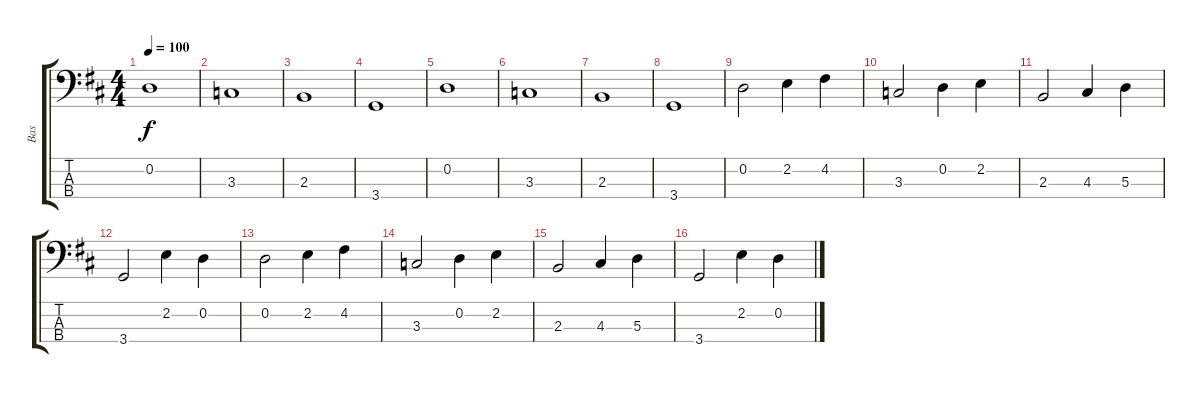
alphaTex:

\track ("Bas" "Bas") {instrument acousticguitarnylon}
\staff {score tabs}
\tuning (G2 D2 A1 E1) {hide}
\ts (4 4)
\tempo 100
\clef f4
\ks d
0.2.1{dy f instrument acousticguitarnylon} |
3.3.1 |
2.3.1 |
3.4.1 |
0.2.1 |
3.3.1 |
2.3.1 |
3.4.1 |
0.2.2 2.2.4 4.2.4 |
3.3.2 0.2.4 2.2.4 |
2.3.2 4.3.4 5.3.4 |
3.4.2 2.2.4 0.2.4 |
0.2.2 2.2.4 4.2.4 |
3.3.2 0.2.4 2.2.4 |
2.3.2 4.3.4 5.3.4 |
3.4.2 2.2.4 0.2.4
